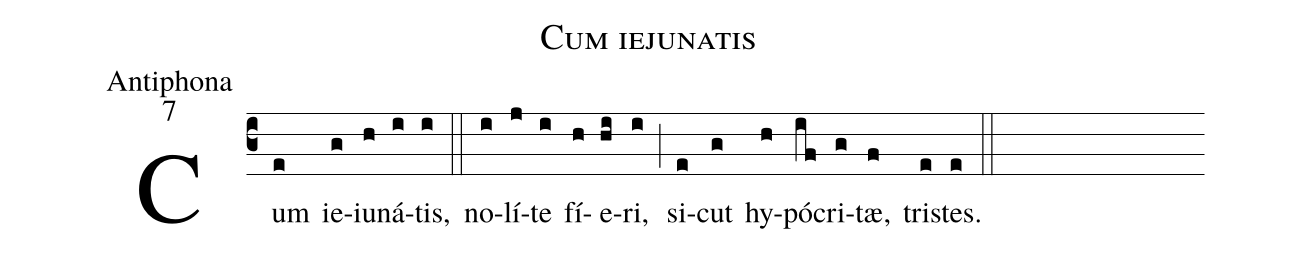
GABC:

name:Cum iejunatis;
office-part:Antiphona;
mode:7;
%%
(c3) Cum(e) ie(g)iu(h)ná(i)tis,(i) (::)
no(i)lí(j)te(i) fí(h)e(hi)ri,(i) (;) si(e)cut(g) hy(h)pó(if)cri(g)tæ,(f) tri(e)stes.(e) (::)
